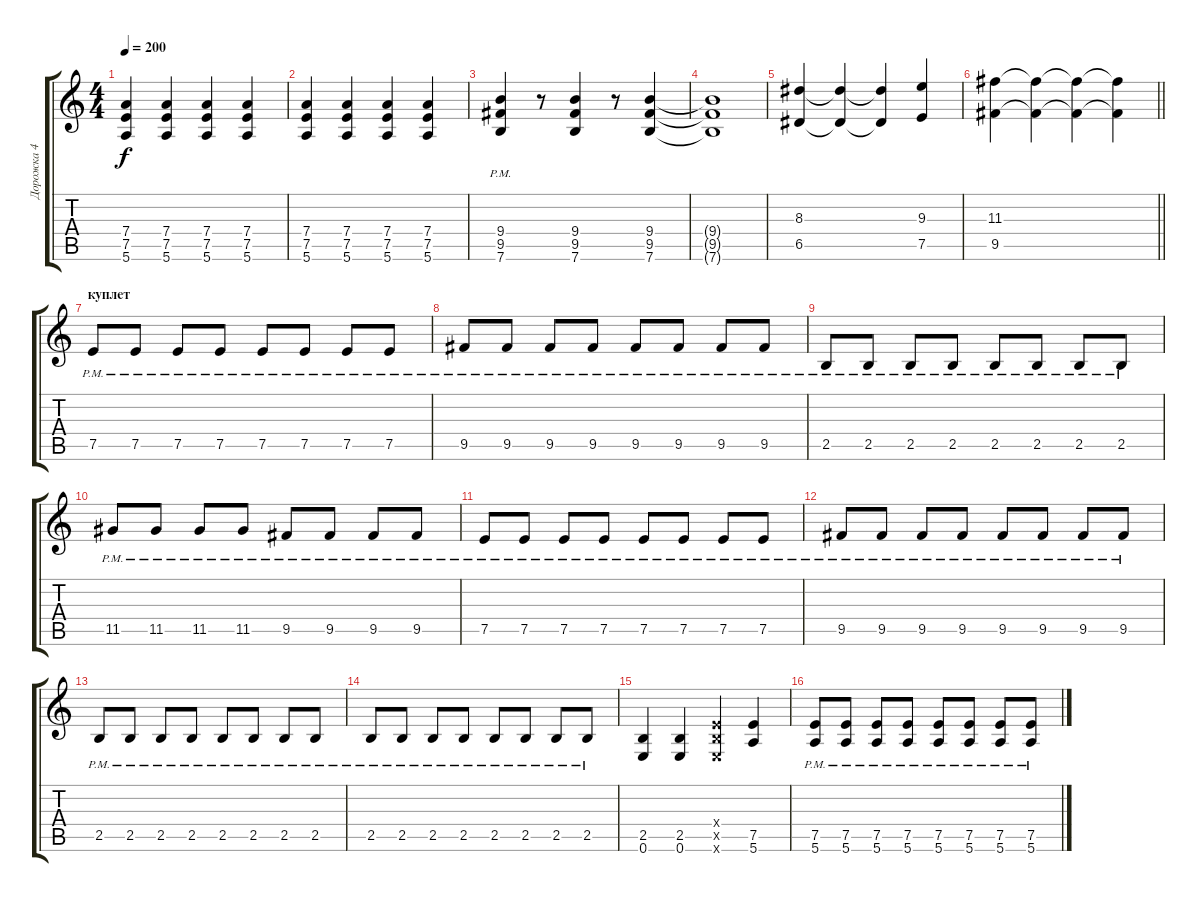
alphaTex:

\track ("Дорожка 4" "Дорожка 4") {instrument acousticguitarsteel}
\staff {score tabs}
\tuning (E4 B3 G3 D3 A2 E2) {hide}
\ts (4 4)
\tempo 200
\clef g2
\ks c
(7.4 7.5 5.6).4{dy f} (7.4 7.5 5.6).4 (7.4 7.5 5.6).4 (7.4 7.5 5.6).4 |
(7.4 7.5 5.6).4 (7.4 7.5 5.6).4 (7.4 7.5 5.6).4 (7.4 7.5 5.6).4 |
(9.4 9.5{pm} 7.6).4 r.8 (9.4 9.5 7.6).4 r.8 (9.4 9.5 7.6).4 |
(9.4{t} 9.5{t} 7.6{t}).1 |
(8.3 6.5).4 (8.3{t} 6.5{t}).4 (8.3{t} 6.5{t}).4 (9.3 7.5).4 |
\barLineRight lightlight
(11.3 9.5).4 (11.3{t} 9.5{t}).4 (11.3{t} 9.5{t}).4 (11.3{t} 9.5{t}).4 |
\section ("" "куплет")
7.5{pm}.8{volume 15} 7.5{pm}.8 7.5{pm}.8 7.5{pm}.8 7.5{pm}.8 7.5{pm}.8 7.5{pm}.8 7.5{pm}.8 |
9.5{pm}.8 9.5{pm}.8 9.5{pm}.8 9.5{pm}.8 9.5{pm}.8 9.5{pm}.8 9.5{pm}.8 9.5{pm}.8 |
2.5{pm}.8 2.5{pm}.8 2.5{pm}.8 2.5{pm}.8 2.5{pm}.8 2.5{pm}.8 2.5{pm}.8 2.5{pm}.8 |
11.5{pm}.8 11.5{pm}.8 11.5{pm}.8 11.5{pm}.8 9.5{pm}.8 9.5{pm}.8 9.5{pm}.8 9.5{pm}.8 |
7.5{pm}.8{volume 15} 7.5{pm}.8 7.5{pm}.8 7.5{pm}.8 7.5{pm}.8 7.5{pm}.8 7.5{pm}.8 7.5{pm}.8 |
9.5{pm}.8 9.5{pm}.8 9.5{pm}.8 9.5{pm}.8 9.5{pm}.8 9.5{pm}.8 9.5{pm}.8 9.5{pm}.8 |
2.5{pm}.8 2.5{pm}.8 2.5{pm}.8 2.5{pm}.8 2.5{pm}.8 2.5{pm}.8 2.5{pm}.8 2.5{pm}.8 |
2.5{pm}.8 2.5{pm}.8 2.5{pm}.8 2.5{pm}.8 2.5{pm}.8 2.5{pm}.8 2.5{pm}.8 2.5{pm}.8 |
(2.5 0.6).4 (2.5 0.6).4 (2.4{x} 2.5{x} 0.6{x}).4 (7.5 5.6).4 |
(7.5{pm} 5.6).8 (7.5{pm} 5.6).8 (7.5{pm} 5.6).8 (7.5{pm} 5.6).8 (7.5{pm} 5.6).8 (7.5{pm} 5.6).8 (7.5{pm} 5.6).8 (7.5{pm} 5.6).8
